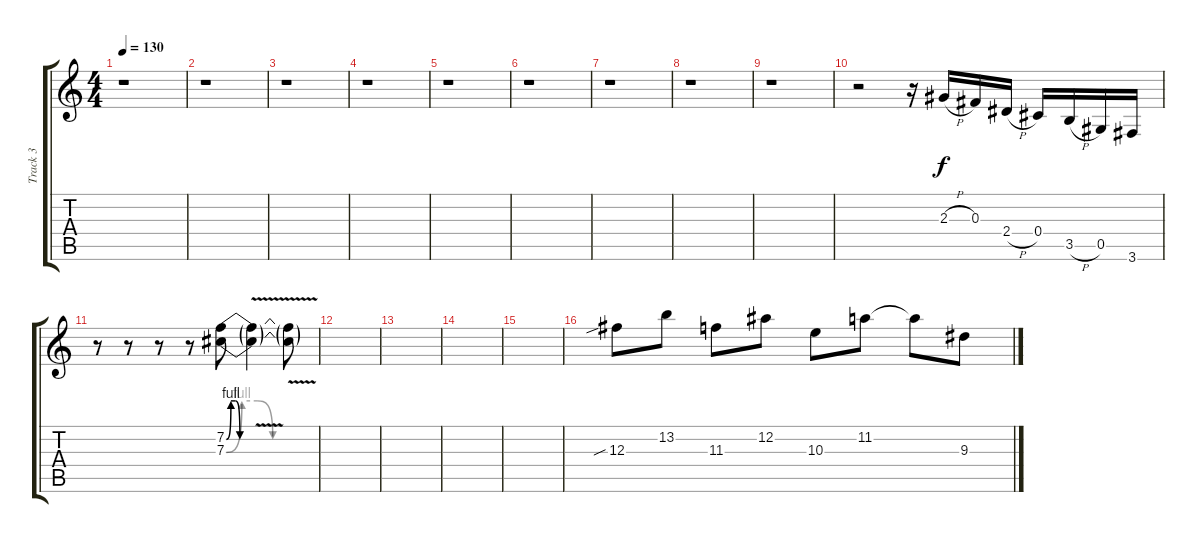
\track ("Track 3" "Track 3") {instrument distortionguitar}
\staff {score tabs}
\tuning (Eb4 Bb3 Gb3 Db3 Ab2 Eb2) {hide}
\ts (4 4)
\tempo 130
\clef g2
\ks c
r.1{dy f} |
r.1 |
r.1 |
r.1 |
r.1 |
r.1 |
r.1 |
r.1 |
r.1 |
r.2 r.16 2.3{h}.16 0.3.16 2.4{h}.16 0.4.16 3.5{h}.16 0.5.16 3.6.16 |
r.8 r.8 r.8 r.8 (7.2{be (custom 0 0 10 4 20 4 30 0 60 0)} 7.3{be (custom 0 0 10 4 20 4 30 0 60 0)}).8 (7.2{v t} 7.3{t}).4 (7.2{t} 7.3{t}).8 |
|
|
|
|
12.3{sib}.8 13.2.8 11.3.8 12.2.8 10.3.8 11.2.8 11.2{t}.8 9.3.8
